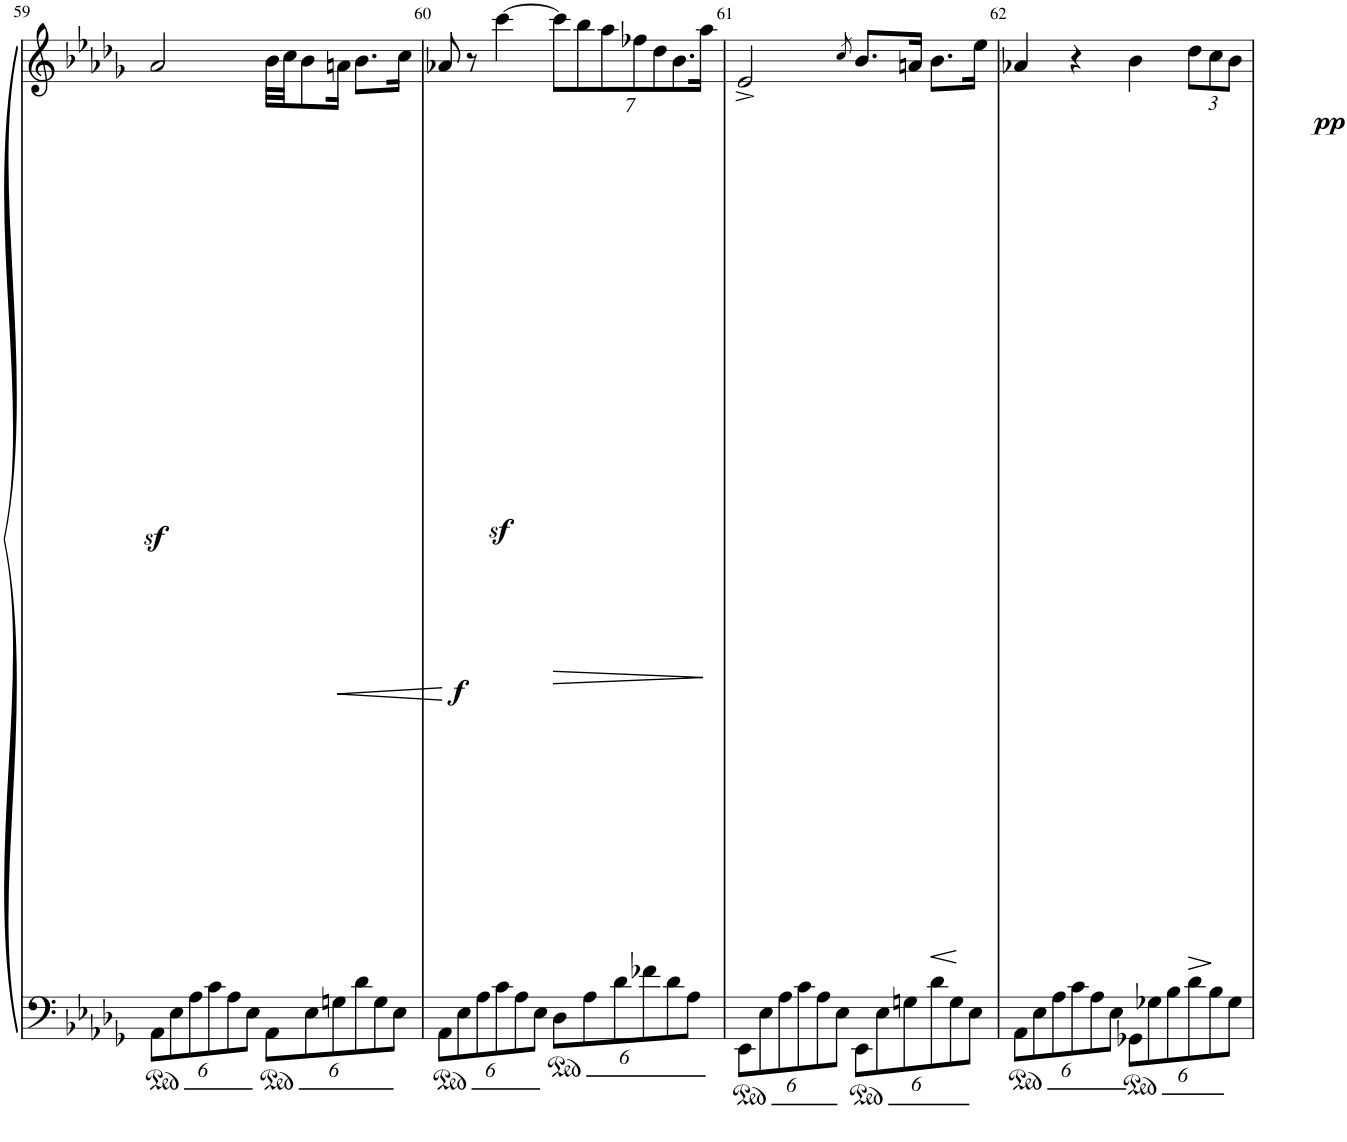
**kern	**kern	**dynam
*part1	*part1	*part1
*staff2	*staff1	*staff1/2
*I"Piano	*	*
*I'Pno	*	*
!!LO:PB:g=z
*clefF4	*clefG2	*
*k[b-e-a-d-g-]	*k[b-e-a-d-g-]	*
*M4/4	*M4/4	*
*met(c)	*met(c)	*
*Xbrackettup	*	*
=59	=59	=59
12AA-\L	2a-z</	.
12E-\	.	.
12A-\	.	.
12c\	.	.
12A-\	.	.
12E-\J	.	.
12AA-\L	32b-\LLL	.
.	32cc\JJ	.
.	8b-\	.
12E-\	.	.
12Gn\	.	.
!	!	!LO:HP:b
.	16an\Jk	<
12d-\	8.b-\L	.
12G\	.	.
12E-\J	.	.
.	16cc\Jk	.
.	.	[
=60	=60	=60
!	!	!LO:DY:b
12AA-\L	8a-X/	f
12E-\	.	.
.	8r	.
12A-\	.	.
12c\	[4cccz<\	.
12A-\	.	.
12E-\J	.	.
*	*Xbrackettup	*
!	!	!LO:HP:b
12D-\L	14ccc\L]	>
.	14bb-\	.
12A-\	.	.
.	14aa-\	.
12d-\	.	.
.	14ff-X\	.
12f-X\	.	.
.	14dd-\	.
12d-\	.	.
.	14.b-\	.
12A-\J	.	.
.	28aa-\Jk	.
.	.	]
=61	=61	=61
12EE-\L	2e-^/	.
12E-\	.	.
12A-\	.	.
12c\	.	.
12A-\	.	.
12E-\J	.	.
.	8qcc/	.
12EE-\L	8.b-/L	.
12E-\	.	.
12Gn\	.	.
.	16an/Jk	.
!	!	!LO:HP:b
12d-\	8.b-\L	<
12G\	.	.
12E-\J	.	.
.	16ee-\Jk	.
.	.	[
=62	=62	=62
12AA-\L	4a-X/	.
12E-\	.	.
12A-\	.	.
12c\	4r	.
12A-\	.	.
12E-\J	.	.
!	!	!LO:DY:b
12GG-X\L	4b-\	pp
12G-X\	.	.
12B-\	.	.
!	!	!LO:HP:b
12d-\	12dd-\L	>
12B-\	12cc\	.
12G-\J	12b-\J	.
.	.	]
=	=	=
*-	*-	*-
